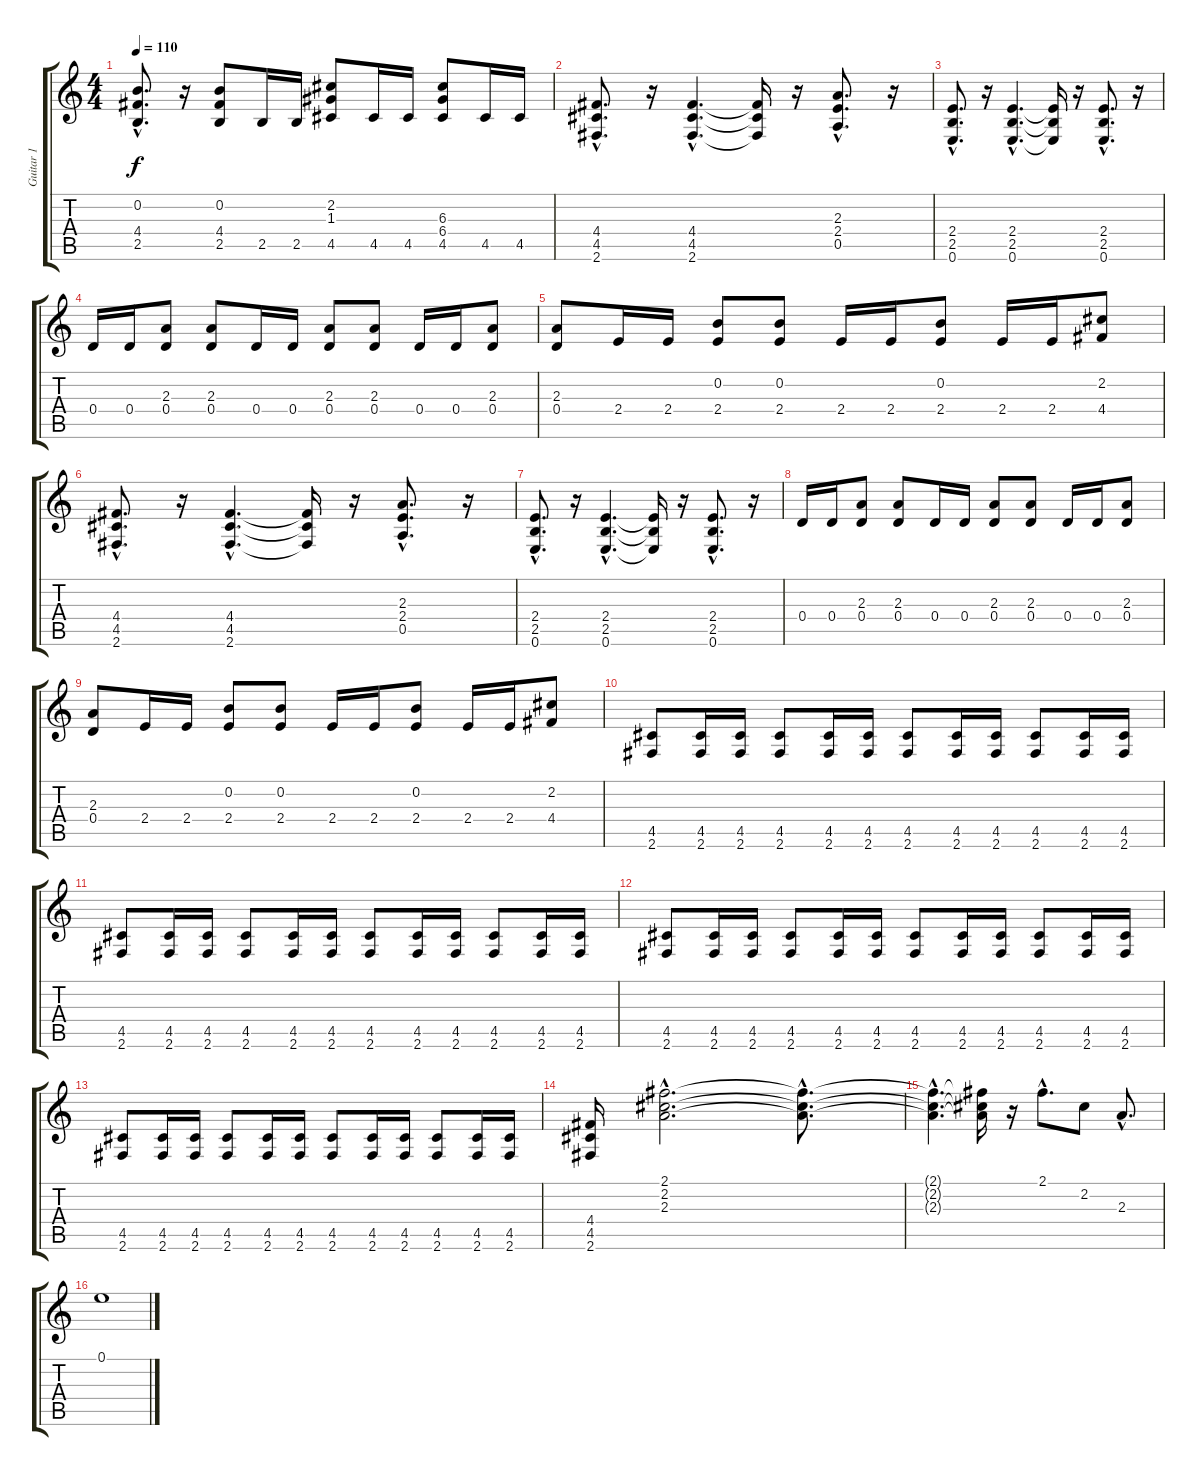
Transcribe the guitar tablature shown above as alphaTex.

\track ("Guitar 1" "Guitar 1") {instrument overdrivenguitar}
\staff {score tabs}
\tuning (E4 B3 G3 D3 A2 E2) {hide}
\ts (4 4)
\tempo 110
\clef g2
\ks c
(0.2{hac} 4.4{hac} 2.5{hac}).8{d dy f} r.16 (0.2 4.4 2.5).8 2.5.16 2.5.16 (2.2 1.3 4.5).8 4.5.16 4.5.16 (6.3 6.4 4.5).8 4.5.16 4.5.16 |
(4.4{hac} 4.5{hac} 2.6{hac}).8{d} r.16 (4.4{hac} 4.5{hac} 2.6{hac}).4{d} (4.4{t} 4.5{t} 2.6{t}).16 r.16 (2.3{hac} 2.4{hac} 0.5{hac}).8{d} r.16 |
(2.4{hac} 2.5{hac} 0.6{hac}).8{d} r.16 (2.4{hac} 2.5{hac} 0.6{hac}).4{d} (2.4{t} 2.5{t} 0.6{t}).16 r.16 (2.4{hac} 2.5{hac} 0.6{hac}).8{d} r.16 |
0.4.16 0.4.16 (2.3 0.4).8 (2.3 0.4).8 0.4.16 0.4.16 (2.3 0.4).8 (2.3 0.4).8 0.4.16 0.4.16 (2.3 0.4).8 |
(2.3 0.4).8 2.4.16 2.4.16 (0.2 2.4).8 (0.2 2.4).8 2.4.16 2.4.16 (0.2 2.4).8 2.4.16 2.4.16 (2.2 4.4).8 |
(4.4{hac} 4.5{hac} 2.6{hac}).8{d} r.16 (4.4{hac} 4.5{hac} 2.6{hac}).4{d} (4.4{t} 4.5{t} 2.6{t}).16 r.16 (2.3{hac} 2.4{hac} 0.5{hac}).8{d} r.16 |
(2.4{hac} 2.5{hac} 0.6{hac}).8{d} r.16 (2.4{hac} 2.5{hac} 0.6{hac}).4{d} (2.4{t} 2.5{t} 0.6{t}).16 r.16 (2.4{hac} 2.5{hac} 0.6{hac}).8{d} r.16 |
0.4.16 0.4.16 (2.3 0.4).8 (2.3 0.4).8 0.4.16 0.4.16 (2.3 0.4).8 (2.3 0.4).8 0.4.16 0.4.16 (2.3 0.4).8 |
(2.3 0.4).8 2.4.16 2.4.16 (0.2 2.4).8 (0.2 2.4).8 2.4.16 2.4.16 (0.2 2.4).8 2.4.16 2.4.16 (2.2 4.4).8 |
(4.5 2.6).8 (4.5 2.6).16 (4.5 2.6).16 (4.5 2.6).8 (4.5 2.6).16 (4.5 2.6).16 (4.5 2.6).8 (4.5 2.6).16 (4.5 2.6).16 (4.5 2.6).8 (4.5 2.6).16 (4.5 2.6).16 |
(4.5 2.6).8 (4.5 2.6).16 (4.5 2.6).16 (4.5 2.6).8 (4.5 2.6).16 (4.5 2.6).16 (4.5 2.6).8 (4.5 2.6).16 (4.5 2.6).16 (4.5 2.6).8 (4.5 2.6).16 (4.5 2.6).16 |
(4.5 2.6).8 (4.5 2.6).16 (4.5 2.6).16 (4.5 2.6).8 (4.5 2.6).16 (4.5 2.6).16 (4.5 2.6).8 (4.5 2.6).16 (4.5 2.6).16 (4.5 2.6).8 (4.5 2.6).16 (4.5 2.6).16 |
(4.5 2.6).8 (4.5 2.6).16 (4.5 2.6).16 (4.5 2.6).8 (4.5 2.6).16 (4.5 2.6).16 (4.5 2.6).8 (4.5 2.6).16 (4.5 2.6).16 (4.5 2.6).8 (4.5 2.6).16 (4.5 2.6).16 |
(4.4 4.5 2.6).16 (2.1{hac} 2.2{hac} 2.3{hac}).2{d} (2.1{hac t} 2.2{hac t} 2.3{hac t}).8{d} |
(2.1{hac t} 2.2{hac t} 2.3{hac t}).4{d} (2.1{t} 2.2{t} 2.3{t}).16 r.16 2.1{hac}.8{d} 2.2.8 2.3{hac}.8{d} |
0.1.1
